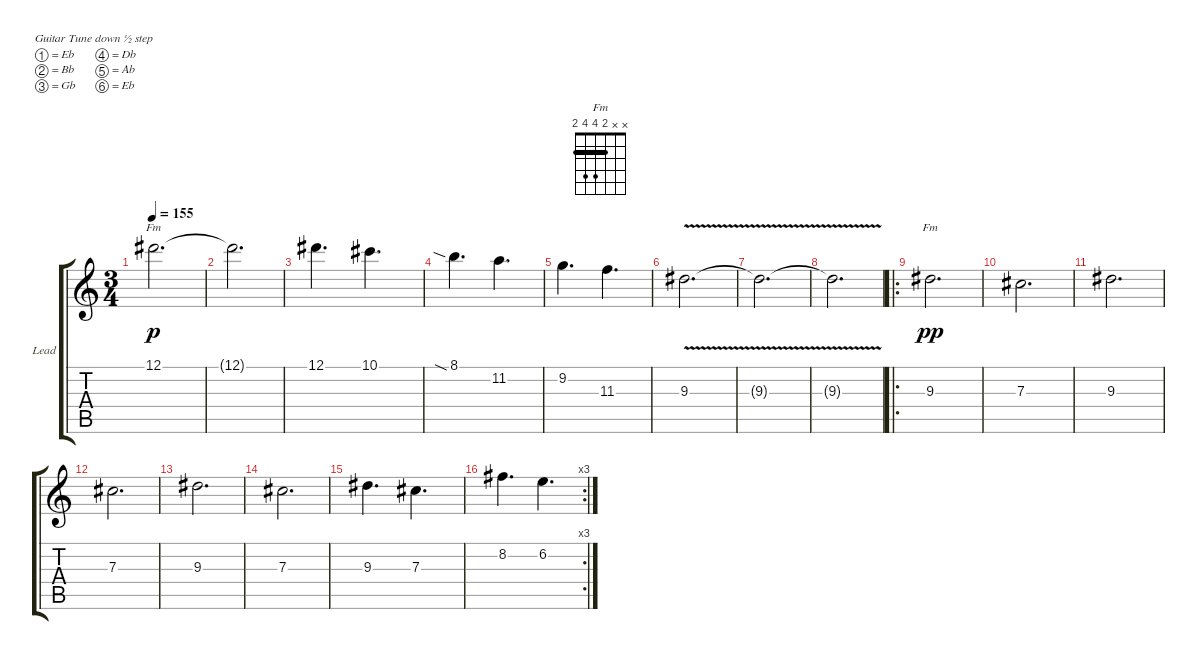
\defaultSystemsLayout 4
\bracketExtendMode groupsimilarinstruments
\firstSystemTrackNameOrientation horizontal
\otherSystemsTrackNameOrientation horizontal
\track ("Lead" "Lead") {multiBarRest instrument overdrivenguitar}
\staff {score tabs}
\tuning (Eb4 Bb3 Gb3 Db3 Ab2 Eb2)
\chord ("Fm" x x 2 4 4 2) {barre 2}
\ts (3 4)
\tempo 155
\clef g2
\ks c
12.1.2{d ch "Fm" dy p} |
12.1{t}.2{d} |
12.1.4{d} 10.1.4{d} |
8.1{sia}.4{d} 11.2.4{d} |
9.2.4{d} 11.3.4{d} |
9.3{v}.2{d} |
9.3{v t}.2{d} |
9.3{v t}.2{d} |
\ro
9.3.2{d ch "Fm" dy pp} |
7.3.2{d} |
9.3.2{d} |
7.3.2{d} |
9.3.2{d} |
7.3.2{d} |
9.3.4{d} 7.3.4{d} |
\rc 3
8.2.4{d} 6.2.4{d}
